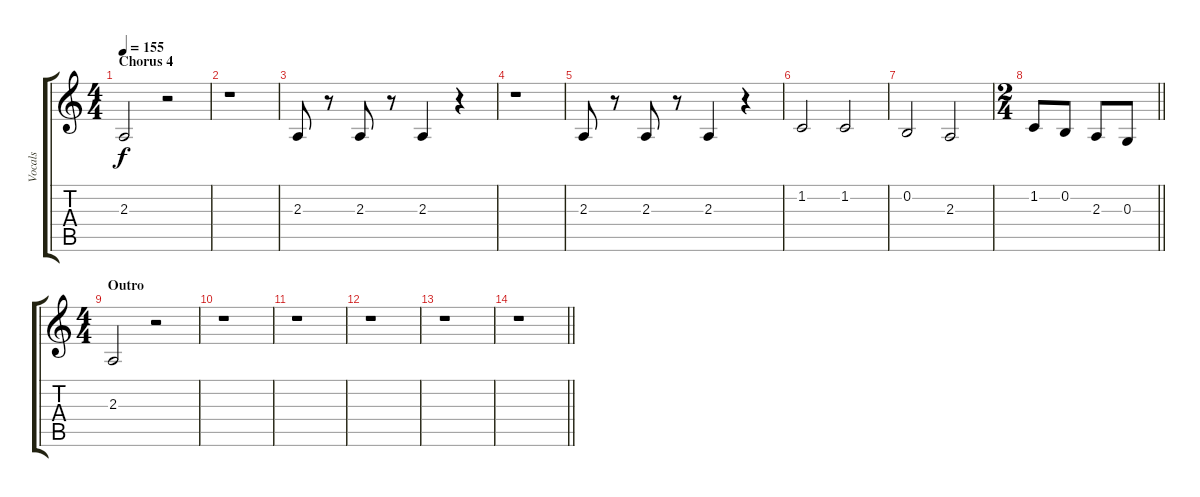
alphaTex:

\track ("Vocals" "Vocals") {instrument oboe}
\staff {score tabs}
\tuning (E4 B3 G3 D3 A2 E2) {hide}
\ts (4 4)
\section ("" "Chorus 4")
\tempo 155
\clef g2
\ks c
2.3.2{dy f} r.2 |
r.1 |
2.3.8 r.8 2.3.8 r.8 2.3.4 r.4 |
r.1 |
2.3.8 r.8 2.3.8 r.8 2.3.4 r.4 |
1.2.2 1.2.2 |
0.2.2 2.3.2 |
\ts (2 4)
\barLineRight lightlight
1.2.8 0.2.8 2.3.8 0.3.8 |
\ts (4 4)
\section ("" "Outro")
2.3.2 r.2 |
r.1 |
r.1 |
r.1 |
r.1 |
\barLineRight lightlight
r.1
